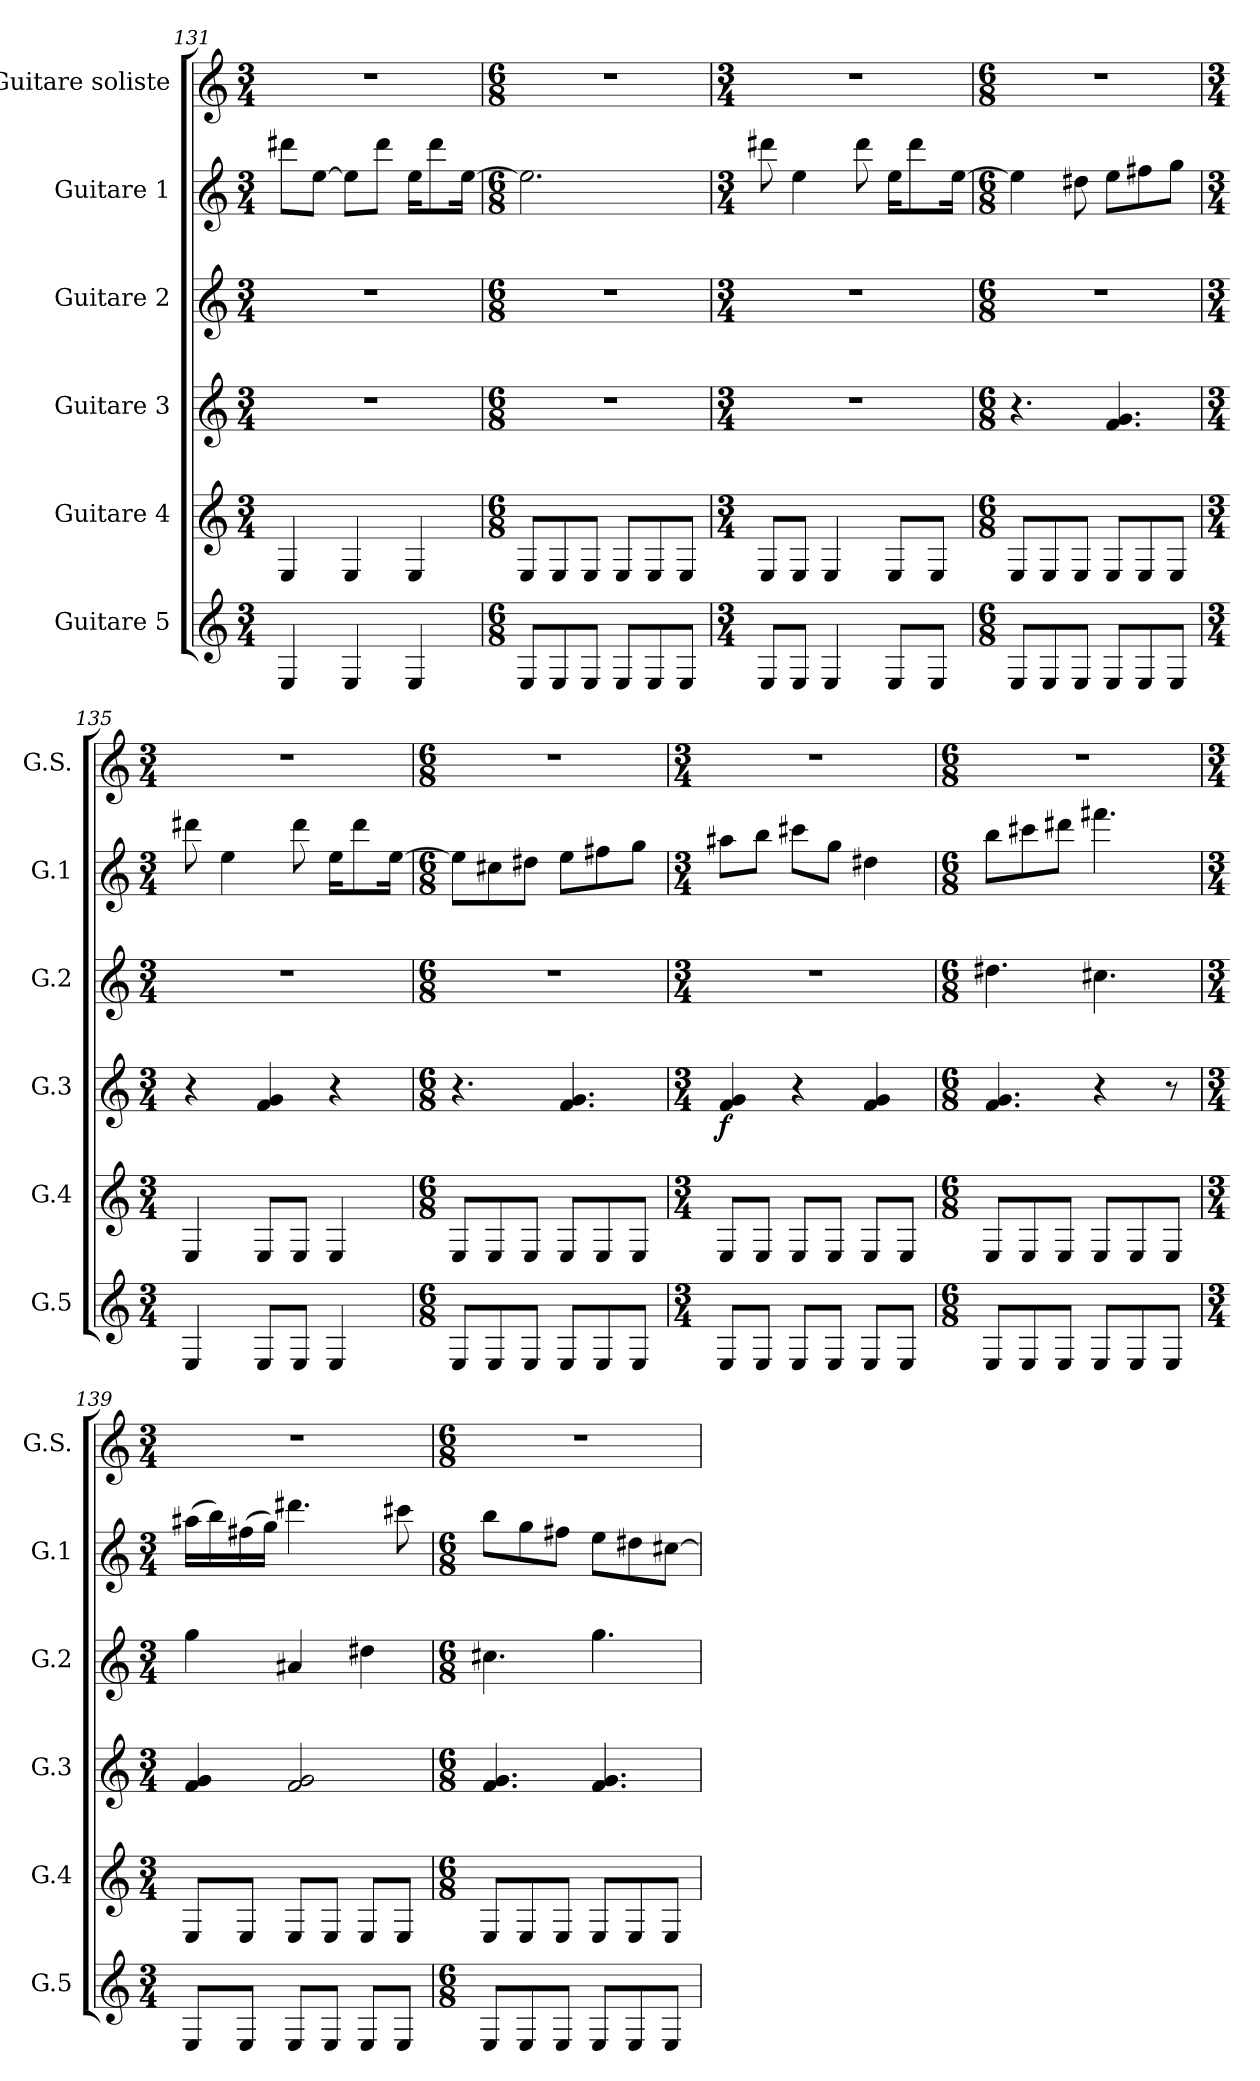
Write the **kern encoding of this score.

**kern	**kern	**kern	**dynam	**kern	**kern	**kern
*part6	*part5	*part4	*part4	*part3	*part2	*part1
*staff6	*staff5	*staff4	*staff4	*staff3	*staff2	*staff1
*I"Guitare 5	*I"Guitare 4	*I"Guitare 3	*	*I"Guitare 2	*I"Guitare 1	*I"Guitare soliste
*I'G.5	*I'G.4	*I'G.3	*	*I'G.2	*I'G.1	*I'G.S.
*clefG2	*clefG2	*clefG2	*	*clefG2	*clefG2	*clefG2
*ITrd7c12	*ITrd7c12	*ITrd7c12	*	*ITrd7c12	*ITrd7c12	*ITrd7c12
*k[]	*k[]	*k[]	*	*k[]	*k[]	*k[]
*C:	*C:	*C:	*	*C:	*C:	*C:
*M3/4	*M3/4	*M3/4	*	*M3/4	*M3/4	*M3/4
=131	=131	=131	=131	=131	=131	=131
4EE/	4EE/	2.r	.	2.r	8dd#X\L	2.r
.	.	.	.	.	[8e\J	.
4EE/	4EE/	.	.	.	8e\L]	.
.	.	.	.	.	8dd#\J	.
4EE/	4EE/	.	.	.	16e\KL	.
.	.	.	.	.	8dd#\	.
.	.	.	.	.	[16e\Jk	.
=132	=132	=132	=132	=132	=132	=132
*M6/8	*M6/8	*M6/8	*	*M6/8	*M6/8	*M6/8
8EE/L	8EE/L	2.r	.	2.r	2.e\]	2.r
8EE/	8EE/	.	.	.	.	.
8EE/J	8EE/J	.	.	.	.	.
8EE/L	8EE/L	.	.	.	.	.
8EE/	8EE/	.	.	.	.	.
8EE/J	8EE/J	.	.	.	.	.
!!LO:LB:g=z
=133	=133	=133	=133	=133	=133	=133
*M3/4	*M3/4	*M3/4	*	*M3/4	*M3/4	*M3/4
8EE/L	8EE/L	2.r	.	2.r	8dd#X\	2.r
8EE/J	8EE/J	.	.	.	4e\	.
4EE/	4EE/	.	.	.	.	.
.	.	.	.	.	8dd#\	.
8EE/L	8EE/L	.	.	.	16e\KL	.
.	.	.	.	.	8dd#\	.
8EE/J	8EE/J	.	.	.	.	.
.	.	.	.	.	[16e\Jk	.
=134	=134	=134	=134	=134	=134	=134
*M6/8	*M6/8	*M6/8	*	*M6/8	*M6/8	*M6/8
8EE/L	8EE/L	4.r	.	2.r	4e\]	2.r
8EE/	8EE/	.	.	.	.	.
8EE/J	8EE/J	.	.	.	8d#X\	.
8EE/L	8EE/L	4.F/ 4.G/	.	.	8e\L	.
8EE/	8EE/	.	.	.	8f#X\	.
8EE/J	8EE/J	.	.	.	8g\J	.
=135	=135	=135	=135	=135	=135	=135
*M3/4	*M3/4	*M3/4	*	*M3/4	*M3/4	*M3/4
4EE/	4EE/	4r	.	2.r	8dd#X\	2.r
.	.	.	.	.	4e\	.
8EE/L	8EE/L	4F/ 4G/	.	.	.	.
8EE/J	8EE/J	.	.	.	8dd#\	.
4EE/	4EE/	4r	.	.	16e\KL	.
.	.	.	.	.	8dd#\	.
.	.	.	.	.	[16e\Jk	.
=136	=136	=136	=136	=136	=136	=136
*M6/8	*M6/8	*M6/8	*	*M6/8	*M6/8	*M6/8
8EE/L	8EE/L	4.r	.	2.r	8e\L]	2.r
8EE/	8EE/	.	.	.	8c#X\	.
8EE/J	8EE/J	.	.	.	8d#X\J	.
8EE/L	8EE/L	4.F/ 4.G/	.	.	8e\L	.
8EE/	8EE/	.	.	.	8f#X\	.
8EE/J	8EE/J	.	.	.	8g\J	.
!!LO:PB:g=z
=137	=137	=137	=137	=137	=137	=137
*M3/4	*M3/4	*M3/4	*	*M3/4	*M3/4	*M3/4
!	!	!	!LO:DY:b	!	!	!
8EE/L	8EE/L	4F/ 4G/	f	2.r	8a#X\L	2.r
8EE/J	8EE/J	.	.	.	8b\J	.
8EE/L	8EE/L	4r	.	.	8cc#X\L	.
8EE/J	8EE/J	.	.	.	8g\J	.
8EE/L	8EE/L	4F/ 4G/	.	.	4d#X\	.
8EE/J	8EE/J	.	.	.	.	.
=138	=138	=138	=138	=138	=138	=138
*M6/8	*M6/8	*M6/8	*	*M6/8	*M6/8	*M6/8
8EE/L	8EE/L	4.F/ 4.G/	.	4.d#X\	8b\L	2.r
8EE/	8EE/	.	.	.	8cc#X\	.
8EE/J	8EE/J	.	.	.	8dd#X\J	.
8EE/L	8EE/L	4r	.	4.c#X\	4.ff#X\	.
8EE/	8EE/	.	.	.	.	.
8EE/J	8EE/J	8r	.	.	.	.
=139	=139	=139	=139	=139	=139	=139
*M3/4	*M3/4	*M3/4	*	*M3/4	*M3/4	*M3/4
8EE/L	8EE/L	4F/ 4G/	.	4g\	(>16a#X\LL	2.r
.	.	.	.	.	16b\)	.
8EE/J	8EE/J	.	.	.	(>16f#X\	.
.	.	.	.	.	16g\JJ)	.
8EE/L	8EE/L	2F/ 2G/	.	4A#X/	4.dd#X\	.
8EE/J	8EE/J	.	.	.	.	.
8EE/L	8EE/L	.	.	4d#X\	.	.
8EE/J	8EE/J	.	.	.	8cc#X\	.
=140	=140	=140	=140	=140	=140	=140
*M6/8	*M6/8	*M6/8	*	*M6/8	*M6/8	*M6/8
8EE/L	8EE/L	4.F/ 4.G/	.	4.c#X\	8b\L	2.r
8EE/	8EE/	.	.	.	8g\	.
8EE/J	8EE/J	.	.	.	8f#X\J	.
8EE/L	8EE/L	4.F/ 4.G/	.	4.g\	8e\L	.
8EE/	8EE/	.	.	.	8d#X\	.
8EE/J	8EE/J	.	.	.	[8c#X\J	.
=	=	=	=	=	=	=
*-	*-	*-	*-	*-	*-	*-
